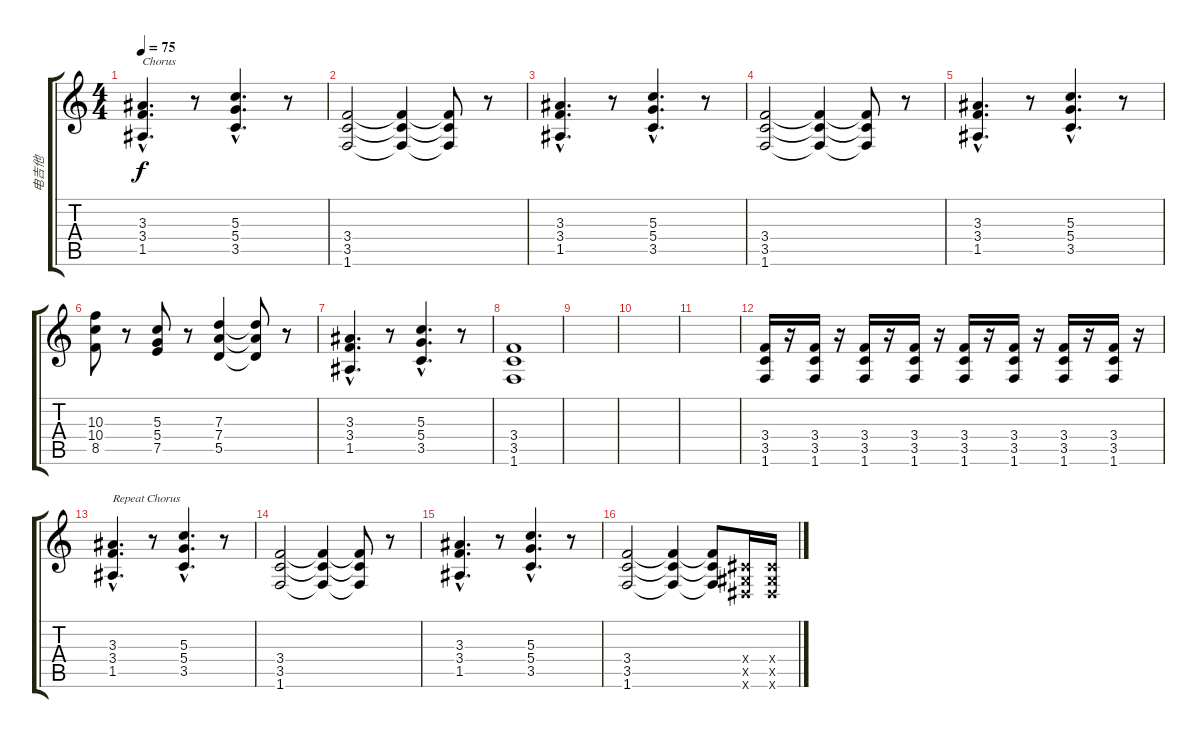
\track ("电吉他" "电吉他") {instrument overdrivenguitar}
\staff {score tabs}
\tuning (E4 B3 G3 D3 A2 E2) {hide}
\ts (4 4)
\tempo 75
\clef g2
\ks c
(3.3{hac} 3.4{hac} 1.5{hac}).4{d txt "Chorus" dy f} r.8 (5.3{hac} 5.4{hac} 3.5{hac}).4{d} r.8 |
(3.4 3.5 1.6).2 (3.4{t} 3.5{t} 1.6{t}).4 (3.4{t} 3.5{t} 1.6{t}).8 r.8 |
(3.3{hac} 3.4{hac} 1.5{hac}).4{d} r.8 (5.3{hac} 5.4{hac} 3.5{hac}).4{d} r.8 |
(3.4 3.5 1.6).2 (3.4{t} 3.5{t} 1.6{t}).4 (3.4{t} 3.5{t} 1.6{t}).8 r.8 |
(3.3{hac} 3.4{hac} 1.5{hac}).4{d} r.8 (5.3{hac} 5.4{hac} 3.5{hac}).4{d} r.8 |
(10.3 10.4 8.5).8 r.8 (5.3 5.4 7.5).8 r.8 (7.3 7.4 5.5).4 (7.3{t} 7.4{t} 5.5{t}).8 r.8 |
(3.3{hac} 3.4{hac} 1.5{hac}).4{d} r.8 (5.3{hac} 5.4{hac} 3.5{hac}).4{d} r.8 |
(3.4 3.5 1.6).1 |
|
|
|
(3.4 3.5 1.6).16 r.16 (3.4 3.5 1.6).16 r.16 (3.4 3.5 1.6).16 r.16 (3.4 3.5 1.6).16 r.16 (3.4 3.5 1.6).16 r.16 (3.4 3.5 1.6).16 r.16 (3.4 3.5 1.6).16 r.16 (3.4 3.5 1.6).16 r.16 |
(3.3{hac} 3.4{hac} 1.5{hac}).4{d txt "Repeat Chorus"} r.8 (5.3{hac} 5.4{hac} 3.5{hac}).4{d} r.8 |
(3.4 3.5 1.6).2 (3.4{t} 3.5{t} 1.6{t}).4 (3.4{t} 3.5{t} 1.6{t}).8 r.8 |
(3.3{hac} 3.4{hac} 1.5{hac}).4{d} r.8 (5.3{hac} 5.4{hac} 3.5{hac}).4{d} r.8 |
(3.4 3.5 1.6).2 (3.4{t} 3.5{t} 1.6{t}).4 (3.4{t} 3.5{t} 1.6{t}).8 (-1.4{x} -1.5{x} -1.6{x}).16 (-1.4{x} -1.5{x} -1.6{x}).16
